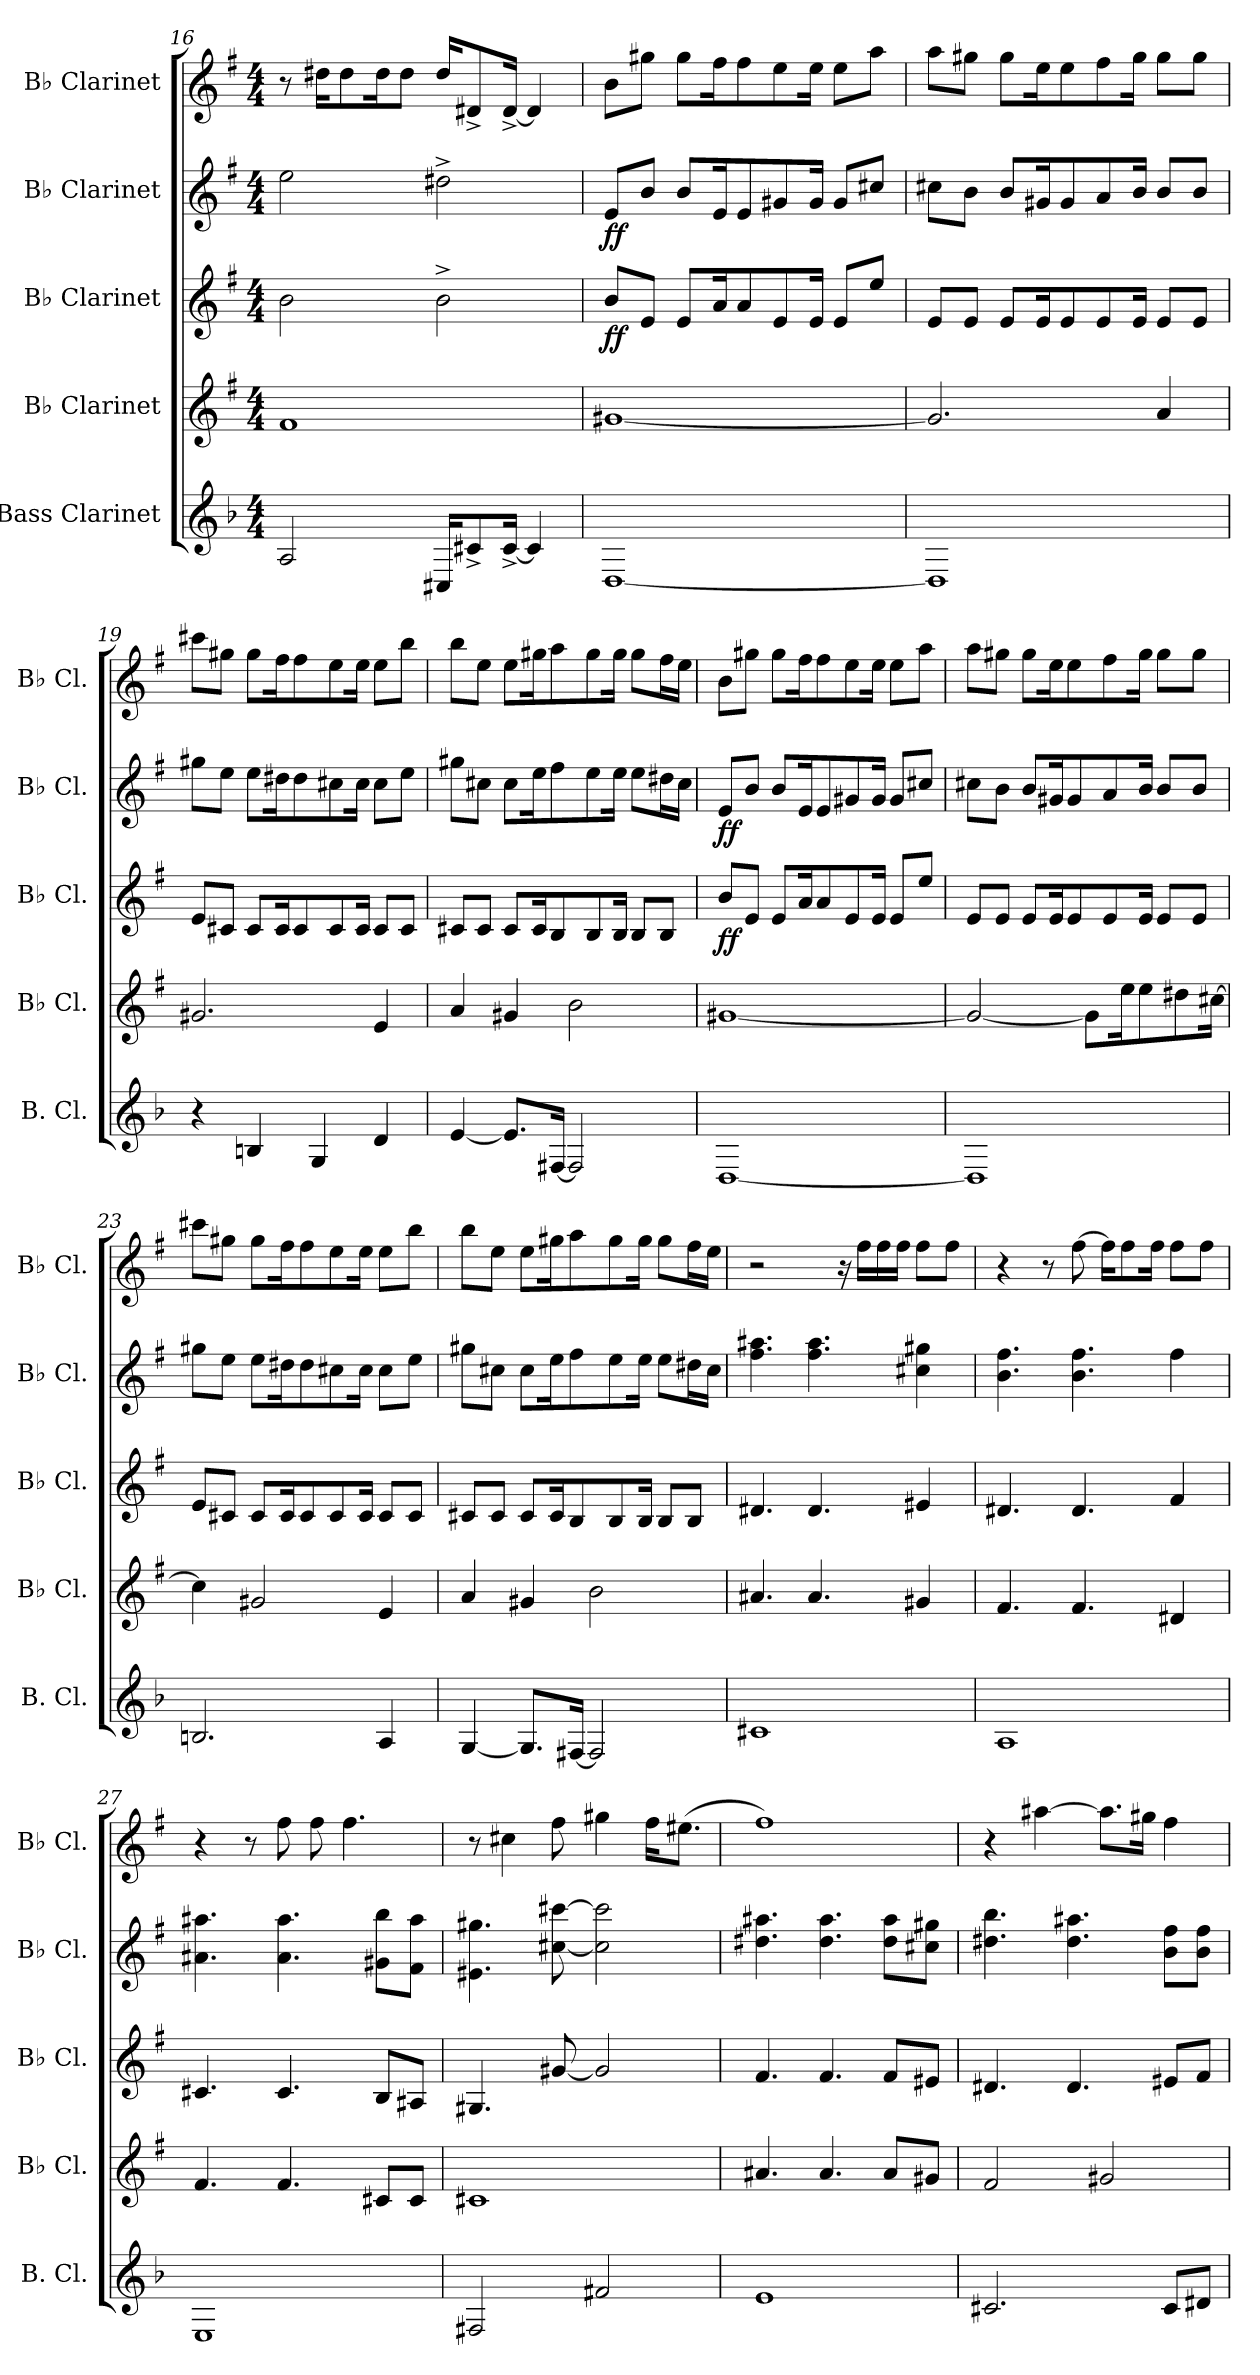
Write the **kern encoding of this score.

**kern	**kern	**kern	**dynam	**kern	**dynam	**kern
*part5	*part4	*part3	*part3	*part2	*part2	*part1
*staff5	*staff4	*staff3	*staff3	*staff2	*staff2	*staff1
*I"Bass Clarinet	*I"B♭ Clarinet	*I"B♭ Clarinet	*	*I"B♭ Clarinet	*	*I"B♭ Clarinet
*I'B. Cl.	*I'B♭ Cl.	*I'B♭ Cl.	*	*I'B♭ Cl.	*	*I'B♭ Cl.
*clefG2	*clefG2	*clefG2	*	*clefG2	*	*clefG2
*ITrd8c14	*ITrd1c2	*ITrd1c2	*	*ITrd1c2	*	*ITrd1c2
*k[b-]	*k[b-]	*k[b-]	*	*k[b-]	*	*k[b-]
*M4/4	*M4/4	*M4/4	*	*M4/4	*	*M4/4
=16	=16	=16	=16	=16	=16	=16
2AA/	1e	2a\	.	2dd\	.	8r
.	.	.	.	.	.	16cc#X\KL
.	.	.	.	.	.	8cc#\
.	.	.	.	.	.	16cc#\K
.	.	.	.	.	.	8cc#\J
16CC#X/KL	.	2a^\	.	2cc#X^\	.	16cc#/KL
8C#X^/	.	.	.	.	.	8c#X^/
[16C#^/Jk	.	.	.	.	.	[16c#^/Jk
4C#/]	.	.	.	.	.	4c#/]
=17	=17	=17	=17	=17	=17	=17
!	!	!	!LO:DY:b	!	!LO:DY:b	!
[1DD	[1f#X	8a/L	ff	8d/L	ff	8a\L
.	.	8d/J	.	8a/J	.	8ff#X\J
.	.	8d/L	.	8a/L	.	8ff#\L
.	.	16g/K	.	16d/K	.	16ee\K
.	.	8g/	.	8d/	.	8ee\
.	.	8d/	.	8f#X/	.	8dd\
.	.	16d/Jk	.	16f#/Jk	.	16dd\Jk
.	.	8d/L	.	8f#/L	.	8dd\L
.	.	8dd/J	.	8bn/J	.	8gg\J
=18	=18	=18	=18	=18	=18	=18
1DD]	2.f#/]	8d/L	.	8bn\L	.	8gg\L
.	.	8d/J	.	8a\J	.	8ff#X\J
.	.	8d/L	.	8a/L	.	8ff#\L
.	.	16d/K	.	16f#X/K	.	16dd\K
.	.	8d/	.	8f#/	.	8dd\
.	.	8d/	.	8g/	.	8ee\
.	.	16d/Jk	.	16a/Jk	.	16ff#\Jk
.	4g/	8d/L	.	8a/L	.	8ff#\L
.	.	8d/J	.	8a/J	.	8ff#\J
!!LO:LB:g=z
=19	=19	=19	=19	=19	=19	=19
4r	2.f#X/	8d/L	.	8ff#X\L	.	8bbn\L
.	.	8Bn/J	.	8dd\J	.	8ff#X\J
4BBn/	.	8B/L	.	8dd\L	.	8ff#\L
.	.	16B/K	.	16cc#X\K	.	16ee\K
.	.	8B/	.	8cc#\	.	8ee\
4GG/	.	.	.	.	.	.
.	.	8B/	.	8bn\	.	8dd\
.	.	16B/Jk	.	16b\Jk	.	16dd\Jk
4D/	4d/	8B/L	.	8b\L	.	8dd\L
.	.	8B/J	.	8dd\J	.	8aa\J
=20	=20	=20	=20	=20	=20	=20
[4E/	4g/	8Bn/L	.	8ff#X\L	.	8aa\L
.	.	8B/J	.	8bn\J	.	8dd\J
8.E/L]	4f#X/	8B/L	.	8b\L	.	8dd\L
.	.	16B/K	.	16dd\K	.	16ff#X\K
[16FF#X/Jk	.	8A/	.	8ee\	.	8gg\
2FF#/]	2a\	.	.	.	.	.
.	.	8A/	.	8dd\	.	8ff#\
.	.	16A/Jk	.	16dd\Jk	.	16ff#\Jk
.	.	8A/L	.	8dd\L	.	8ff#\L
.	.	8A/J	.	16cc#X\L	.	16ee\L
.	.	.	.	16b\JJ	.	16dd\JJ
=21	=21	=21	=21	=21	=21	=21
!	!	!	!LO:DY:b	!	!LO:DY:b	!
[1DD	[1f#X	8a/L	ff	8d/L	ff	8a\L
.	.	8d/J	.	8a/J	.	8ff#X\J
.	.	8d/L	.	8a/L	.	8ff#\L
.	.	16g/K	.	16d/K	.	16ee\K
.	.	8g/	.	8d/	.	8ee\
.	.	8d/	.	8f#X/	.	8dd\
.	.	16d/Jk	.	16f#/Jk	.	16dd\Jk
.	.	8d/L	.	8f#/L	.	8dd\L
.	.	8dd/J	.	8bn/J	.	8gg\J
=22	=22	=22	=22	=22	=22	=22
1DD]	2f#/_	8d/L	.	8bn\L	.	8gg\L
.	.	8d/J	.	8a\J	.	8ff#X\J
.	.	8d/L	.	8a/L	.	8ff#\L
.	.	16d/K	.	16f#X/K	.	16dd\K
.	.	8d/	.	8f#/	.	8dd\
.	8f#\L]	.	.	.	.	.
.	.	8d/	.	8g/	.	8ee\
.	16dd\K	.	.	.	.	.
.	8dd\	16d/Jk	.	16a/Jk	.	16ff#\Jk
.	.	8d/L	.	8a/L	.	8ff#\L
.	8cc#X\	.	.	.	.	.
.	.	8d/J	.	8a/J	.	8ff#\J
.	[16bn\Jk	.	.	.	.	.
!!LO:LB:g=z
=23	=23	=23	=23	=23	=23	=23
2.BBn/	4b\]	8d/L	.	8ff#X\L	.	8bbn\L
.	.	8Bn/J	.	8dd\J	.	8ff#X\J
.	2f#X/	8B/L	.	8dd\L	.	8ff#\L
.	.	16B/K	.	16cc#X\K	.	16ee\K
.	.	8B/	.	8cc#\	.	8ee\
.	.	8B/	.	8bn\	.	8dd\
.	.	16B/Jk	.	16b\Jk	.	16dd\Jk
4AA/	4d/	8B/L	.	8b\L	.	8dd\L
.	.	8B/J	.	8dd\J	.	8aa\J
=24	=24	=24	=24	=24	=24	=24
[4GG/	4g/	8Bn/L	.	8ff#X\L	.	8aa\L
.	.	8B/J	.	8bn\J	.	8dd\J
8.GG/L]	4f#X/	8B/L	.	8b\L	.	8dd\L
.	.	16B/K	.	16dd\K	.	16ff#X\K
[16FF#X/Jk	.	8A/	.	8ee\	.	8gg\
2FF#/]	2a\	.	.	.	.	.
.	.	8A/	.	8dd\	.	8ff#\
.	.	16A/Jk	.	16dd\Jk	.	16ff#\Jk
.	.	8A/L	.	8dd\L	.	8ff#\L
.	.	8A/J	.	16cc#X\L	.	16ee\L
.	.	.	.	16b\JJ	.	16dd\JJ
=25	=25	=25	=25	=25	=25	=25
1C#X	4.g#X/	4.c#X/	.	4.ee\ 4.gg#X\	.	2r
.	4.g#/	4.c#/	.	4.ee\ 4.gg#\	.	.
.	.	.	.	.	.	16r
.	.	.	.	.	.	16ee\LL
.	.	.	.	.	.	16ee\
.	.	.	.	.	.	16ee\JJ
.	4f#X/	4d#X/	.	4bn\ 4ff#X\	.	8ee\L
.	.	.	.	.	.	8ee\J
=26	=26	=26	=26	=26	=26	=26
1AA	4.e/	4.c#X/	.	4.a\ 4.ee\	.	4r
.	.	.	.	.	.	8r
.	4.e/	4.c#/	.	4.a\ 4.ee\	.	[8ee\
.	.	.	.	.	.	16ee\KL]
.	.	.	.	.	.	8ee\
.	.	.	.	.	.	16ee\Jk
.	4c#X/	4e/	.	4ee\	.	8ee\L
.	.	.	.	.	.	8ee\J
=27	=27	=27	=27	=27	=27	=27
1EE	4.e/	4.Bn/	.	4.g#X\ 4.gg#X\	.	4r
.	.	.	.	.	.	8r
.	4.e/	4.B/	.	4.g#\ 4.gg#\	.	8ee\
.	.	.	.	.	.	8ee\
.	.	.	.	.	.	4.ee\
.	8Bn/L	8A/L	.	8f#X\ 8aa\L	.	.
.	8B/J	8G#X/J	.	8e\ 8gg#\J	.	.
!!LO:PB:g=z
=28	=28	=28	=28	=28	=28	=28
2FF#X/	1Bn	4.F#X/	.	4.d#X\ 4.ff#X\	.	8r
.	.	.	.	.	.	4bn\
.	.	[8f#X/	.	[8bn\ [8bbn\	.	8ee\
2F#X/	.	2f#/]	.	2b\] 2bb\]	.	4ff#X\
.	.	.	.	.	.	16ee\KL
.	.	.	.	.	.	(8.dd#X\J
=29	=29	=29	=29	=29	=29	=29
1E	4.g#X/	4.e/	.	4.cc#X\ 4.gg#X\	.	1ee)
.	4.g#/	4.e/	.	4.cc#\ 4.gg#\	.	.
.	8g#/L	8e/L	.	8cc#\ 8gg#\L	.	.
.	8f#X/J	8d#X/J	.	8bn\ 8ff#X\J	.	.
=30	=30	=30	=30	=30	=30	=30
2.C#X/	2e/	4.c#X/	.	4.cc#X\ 4.aa\	.	4r
.	.	.	.	.	.	[4gg#X\
.	.	4.c#/	.	4.cc#\ 4.gg#X\	.	.
.	2f#X/	.	.	.	.	8.gg#\L]
.	.	.	.	.	.	16ff#X\Jk
8C#/L	.	8d#X/L	.	8a\ 8ee\L	.	4ee\
8D#X/J	.	8e/J	.	8a\ 8ee\J	.	.
=	=	=	=	=	=	=
*-	*-	*-	*-	*-	*-	*-
